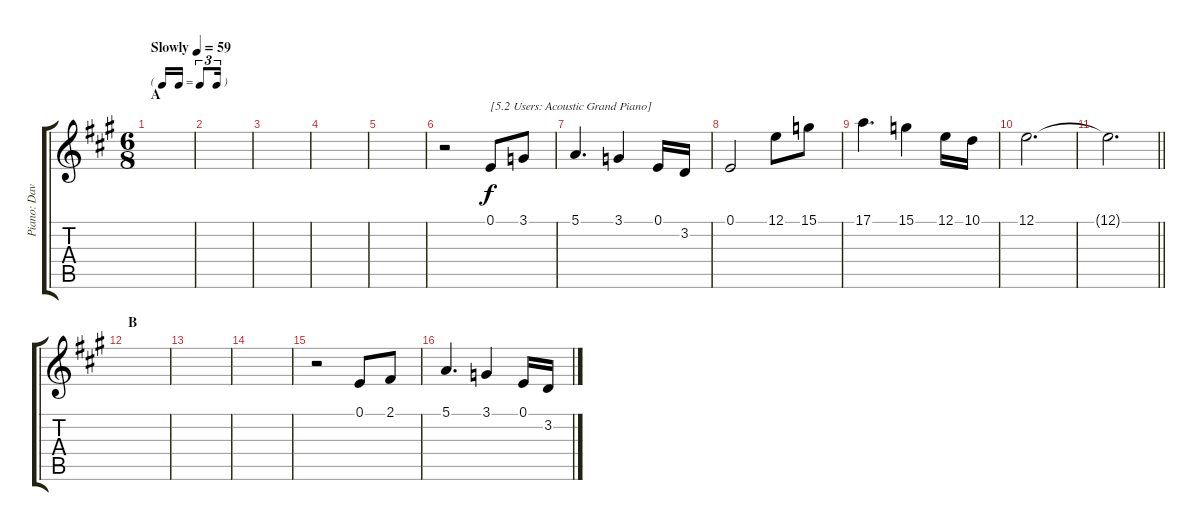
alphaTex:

\track ("Piano: David Gilmour" "Piano: Dav") {instrument acousticgrandpiano}
\staff {score tabs}
\tuning (E4 B3 G3 D3 A2 E2) {hide}
\ts (6 8)
\tf triplet16th
\section ("" "A")
\tempo (59 "Slowly")
\clef g2
\ks a
|
|
|
|
|
r.2 0.1.8{txt "[5.2 Users: Acoustic Grand Piano]"} 3.1.8 |
5.1.4{d} 3.1.4 0.1.16 3.2.16 |
0.1.2 12.1.8 15.1.8 |
17.1.4{d} 15.1.4 12.1.16 10.1.16 |
12.1.2{d} |
\barLineRight lightlight
12.1{t}.2{d} |
\section ("" "B")
|
|
|
r.2 0.1.8 2.1.8 |
5.1.4{d} 3.1.4 0.1.16 3.2.16
